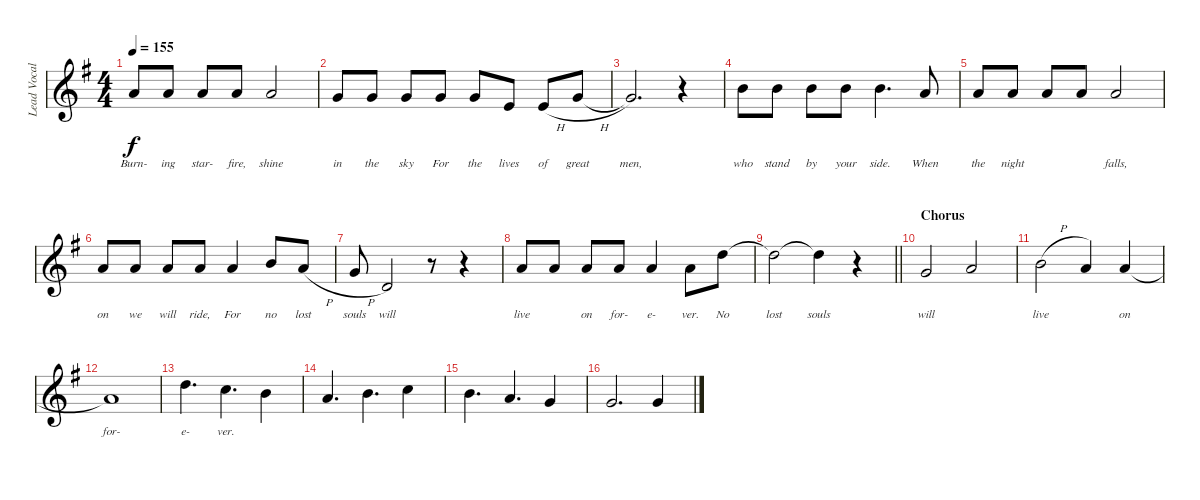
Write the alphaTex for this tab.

\track ("Lead Vocals" "Lead Vocal") {instrument lead2sawtooth}
\staff {score}
\tuning (E4 B3 G3 D3 A2 E2) {hide}
\ts (4 4)
\tempo 155
\clef g2
\ks g
5.1.8{lyrics (0 "Burn-") lyrics (1 "") lyrics (2 "") lyrics (3 "") lyrics (4 "") dy f} 5.1.8{lyrics (0 "ing") lyrics (1 "") lyrics (2 "") lyrics (3 "") lyrics (4 "")} 5.1.8{lyrics (0 "star-") lyrics (1 "") lyrics (2 "") lyrics (3 "") lyrics (4 "")} 5.1.8{lyrics (0 "fire,") lyrics (1 "") lyrics (2 "") lyrics (3 "") lyrics (4 "")} 5.1.2{lyrics (0 "shine") lyrics (1 "") lyrics (2 "") lyrics (3 "") lyrics (4 "")} |
3.1.8{lyrics (0 "in") lyrics (1 "") lyrics (2 "") lyrics (3 "") lyrics (4 "")} 3.1.8{lyrics (0 "the") lyrics (1 "") lyrics (2 "") lyrics (3 "") lyrics (4 "")} 3.1.8{lyrics (0 "sky") lyrics (1 "") lyrics (2 "") lyrics (3 "") lyrics (4 "")} 3.1.8{lyrics (0 "For") lyrics (1 "") lyrics (2 "") lyrics (3 "") lyrics (4 "")} 3.1.8{lyrics (0 "the") lyrics (1 "") lyrics (2 "") lyrics (3 "") lyrics (4 "")} 0.1.8{lyrics (0 "lives") lyrics (1 "") lyrics (2 "") lyrics (3 "") lyrics (4 "")} 0.1{h}.8{lyrics (0 "of") lyrics (1 "") lyrics (2 "") lyrics (3 "") lyrics (4 "")} 3.1{h}.8{lyrics (0 "great") lyrics (1 "") lyrics (2 "") lyrics (3 "") lyrics (4 "")} |
3.1{t}.2{d lyrics (0 "men,") lyrics (1 "") lyrics (2 "") lyrics (3 "") lyrics (4 "")} r.4 |
7.1.8{lyrics (0 "who") lyrics (1 "") lyrics (2 "") lyrics (3 "") lyrics (4 "")} 7.1.8{lyrics (0 "stand") lyrics (1 "") lyrics (2 "") lyrics (3 "") lyrics (4 "")} 7.1.8{lyrics (0 "by") lyrics (1 "") lyrics (2 "") lyrics (3 "") lyrics (4 "")} 7.1.8{lyrics (0 "your") lyrics (1 "") lyrics (2 "") lyrics (3 "") lyrics (4 "")} 7.1.4{d lyrics (0 "side.") lyrics (1 "") lyrics (2 "") lyrics (3 "") lyrics (4 "")} 5.1.8{lyrics (0 "When") lyrics (1 "") lyrics (2 "") lyrics (3 "") lyrics (4 "")} |
5.1.8{lyrics (0 "the") lyrics (1 "") lyrics (2 "") lyrics (3 "") lyrics (4 "")} 5.1.8{lyrics (0 "night") lyrics (1 "") lyrics (2 "") lyrics (3 "") lyrics (4 "")} 5.1.8{lyrics (0 "") lyrics (1 "") lyrics (2 "") lyrics (3 "") lyrics (4 "")} 5.1.8{lyrics (0 "") lyrics (1 "") lyrics (2 "") lyrics (3 "") lyrics (4 "")} 5.1.2{lyrics (0 "falls,") lyrics (1 "") lyrics (2 "") lyrics (3 "") lyrics (4 "")} |
5.1.8{lyrics (0 "on") lyrics (1 "") lyrics (2 "") lyrics (3 "") lyrics (4 "")} 5.1.8{lyrics (0 "we") lyrics (1 "") lyrics (2 "") lyrics (3 "") lyrics (4 "")} 5.1.8{lyrics (0 "will") lyrics (1 "") lyrics (2 "") lyrics (3 "") lyrics (4 "")} 5.1.8{lyrics (0 "ride,") lyrics (1 "") lyrics (2 "") lyrics (3 "") lyrics (4 "")} 5.1.4{lyrics (0 "For") lyrics (1 "") lyrics (2 "") lyrics (3 "") lyrics (4 "")} 7.1.8{lyrics (0 "no") lyrics (1 "") lyrics (2 "") lyrics (3 "") lyrics (4 "")} 10.2{h}.8{lyrics (0 "lost") lyrics (1 "") lyrics (2 "") lyrics (3 "") lyrics (4 "")} |
8.2{h}.8{lyrics (0 "souls") lyrics (1 "") lyrics (2 "") lyrics (3 "") lyrics (4 "")} 3.2.2{lyrics (0 "will") lyrics (1 "") lyrics (2 "") lyrics (3 "") lyrics (4 "")} r.8 r.4 |
5.1.8{lyrics (0 "live") lyrics (1 "") lyrics (2 "") lyrics (3 "") lyrics (4 "")} 5.1.8{lyrics (0 "") lyrics (1 "") lyrics (2 "") lyrics (3 "") lyrics (4 "")} 5.1.8{lyrics (0 "on") lyrics (1 "") lyrics (2 "") lyrics (3 "") lyrics (4 "")} 5.1.8{lyrics (0 "for-") lyrics (1 "") lyrics (2 "") lyrics (3 "") lyrics (4 "")} 5.1.4{lyrics (0 "e-") lyrics (1 "") lyrics (2 "") lyrics (3 "") lyrics (4 "")} 5.1.8{lyrics (0 "ver.") lyrics (1 "") lyrics (2 "") lyrics (3 "") lyrics (4 "")} 10.1.8{lyrics (0 "No") lyrics (1 "") lyrics (2 "") lyrics (3 "") lyrics (4 "")} |
\barLineRight lightlight
10.1{t}.2{lyrics (0 "lost") lyrics (1 "") lyrics (2 "") lyrics (3 "") lyrics (4 "")} 10.1{t}.4{lyrics (0 "souls") lyrics (1 "") lyrics (2 "") lyrics (3 "") lyrics (4 "")} r.4 |
\section ("" "Chorus")
3.1.2{lyrics (0 "will") lyrics (1 "") lyrics (2 "") lyrics (3 "") lyrics (4 "")} 5.1.2{lyrics (0 "") lyrics (1 "") lyrics (2 "") lyrics (3 "") lyrics (4 "")} |
7.1{h}.2{lyrics (0 "live") lyrics (1 "") lyrics (2 "") lyrics (3 "") lyrics (4 "")} 5.1.4{lyrics (0 "") lyrics (1 "") lyrics (2 "") lyrics (3 "") lyrics (4 "")} 5.1.4{lyrics (0 "on") lyrics (1 "") lyrics (2 "") lyrics (3 "") lyrics (4 "")} |
5.1{t}.1{lyrics (0 "for-") lyrics (1 "") lyrics (2 "") lyrics (3 "") lyrics (4 "")} |
10.1.4{d lyrics (0 "e-") lyrics (1 "") lyrics (2 "") lyrics (3 "") lyrics (4 "")} 8.1.4{d lyrics (0 "ver.") lyrics (1 "") lyrics (2 "") lyrics (3 "") lyrics (4 "")} 7.1.4 |
5.1.4{d} 7.1.4{d} 8.1.4 |
7.1.4{d} 5.1.4{d} 3.1.4 |
3.1.2{d} 3.1.4
